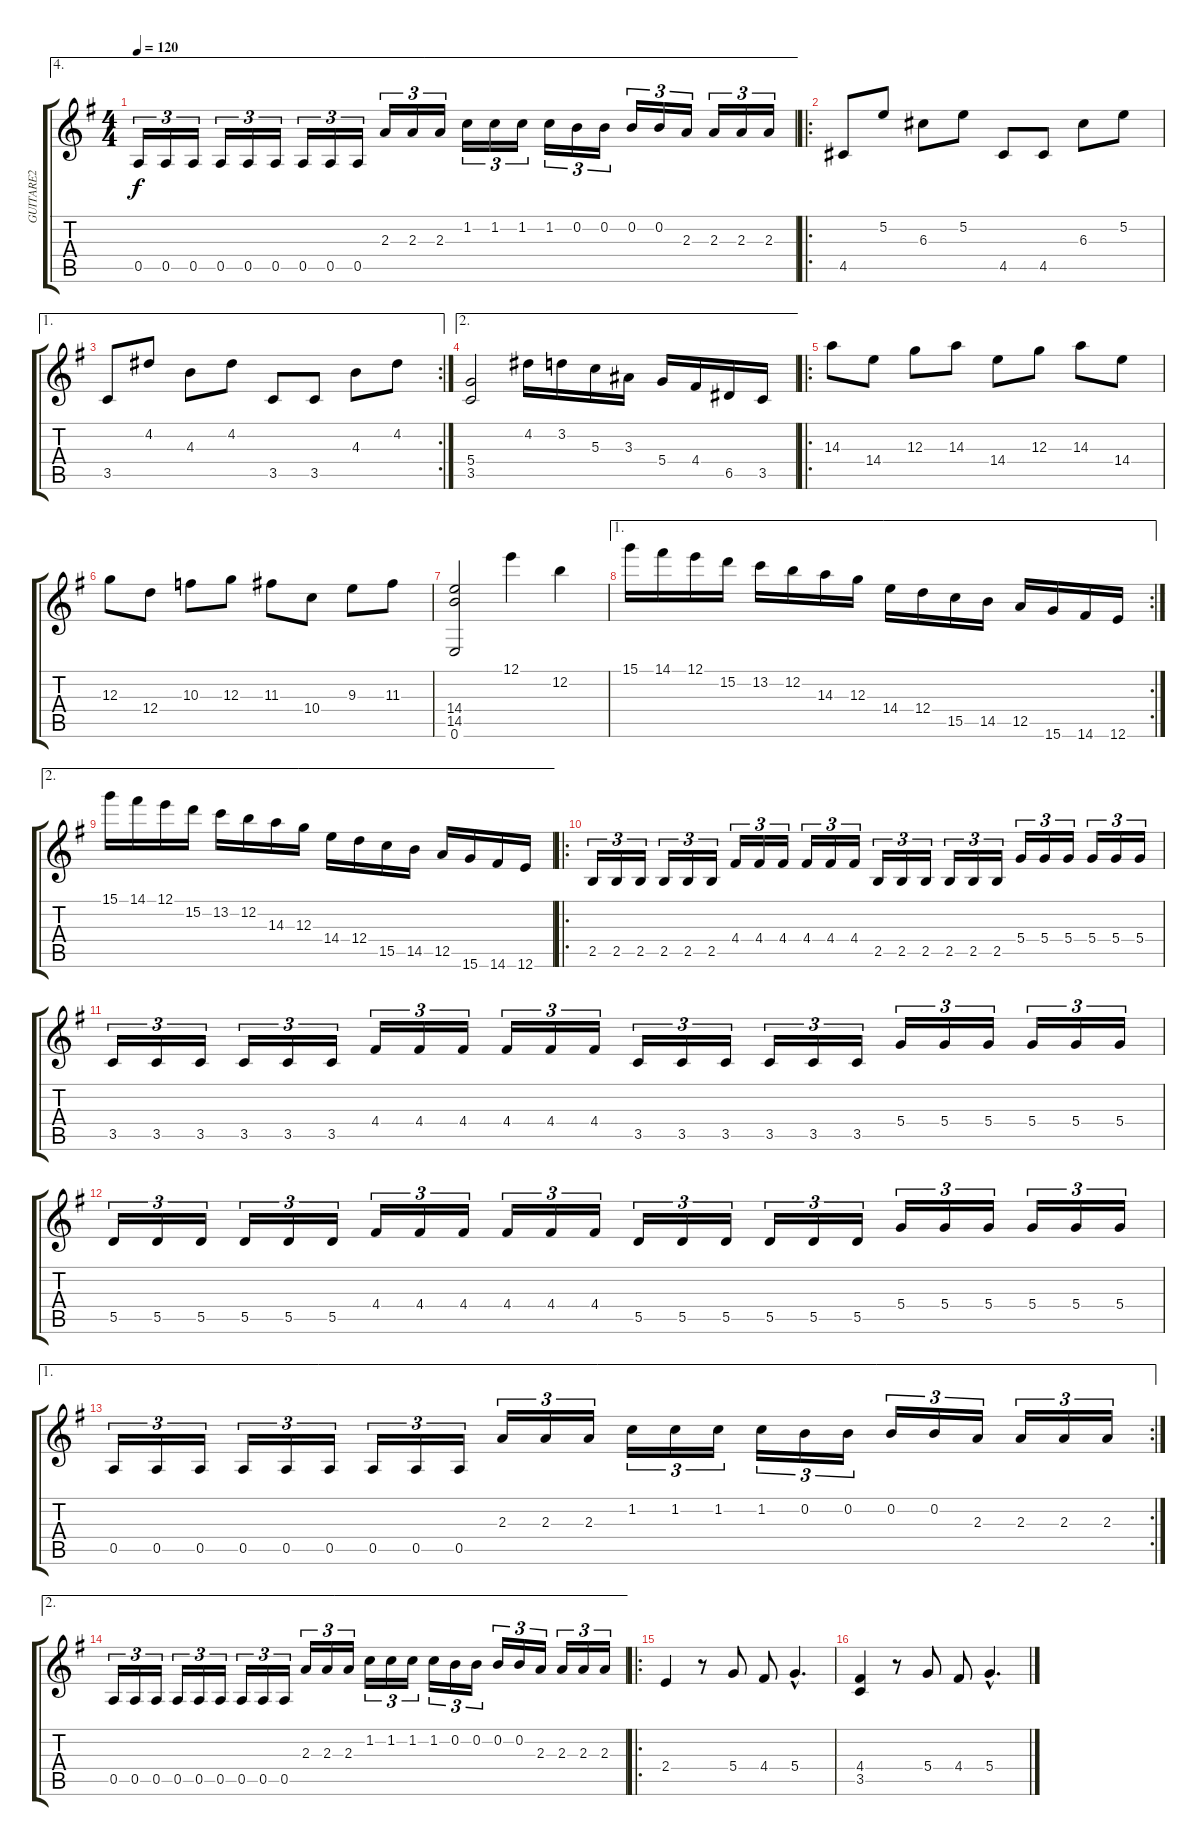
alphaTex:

\track ("GUITARE2" "GUITARE2") {instrument distortionguitar}
\staff {score tabs}
\tuning (E4 B3 G3 D3 A2 E2) {hide}
\ae 4
\ts (4 4)
\tempo 120
\clef g2
\ks g
0.5.16{tu (3 2) dy f} 0.5.16{tu (3 2)} 0.5.16{tu (3 2)} 0.5.16{tu (3 2)} 0.5.16{tu (3 2)} 0.5.16{tu (3 2)} 0.5.16{tu (3 2)} 0.5.16{tu (3 2)} 0.5.16{tu (3 2)} 2.3.16{tu (3 2)} 2.3.16{tu (3 2)} 2.3.16{tu (3 2)} 1.2.16{tu (3 2)} 1.2.16{tu (3 2)} 1.2.16{tu (3 2)} 1.2.16{tu (3 2)} 0.2.16{tu (3 2)} 0.2.16{tu (3 2)} 0.2.16{tu (3 2)} 0.2.16{tu (3 2)} 2.3.16{tu (3 2)} 2.3.16{tu (3 2)} 2.3.16{tu (3 2)} 2.3.16{tu (3 2)} |
\ro
4.5.8 5.2.8 6.3.8 5.2.8 4.5.8 4.5.8 6.3.8 5.2.8 |
\ae 1
\rc 2
3.5.8 4.2.8 4.3.8 4.2.8 3.5.8 3.5.8 4.3.8 4.2.8 |
\ae 2
(5.4 3.5).2 4.2.16 3.2.16 5.3.16 3.3.16 5.4.16 4.4.16 6.5.16 3.5.16 |
\ro
14.3.8 14.4.8 12.3.8 14.3.8 14.4.8 12.3.8 14.3.8 14.4.8 |
12.3.8 12.4.8 10.3.8 12.3.8 11.3.8 10.4.8 9.3.8 11.3.8 |
(14.4 14.5 0.6).2 12.1.4 12.2.4 |
\ae 1
\rc 2
15.1.16 14.1.16 12.1.16 15.2.16 13.2.16 12.2.16 14.3.16 12.3.16 14.4.16 12.4.16 15.5.16 14.5.16 12.5.16 15.6.16 14.6.16 12.6.16 |
\ae 2
15.1.16 14.1.16 12.1.16 15.2.16 13.2.16 12.2.16 14.3.16 12.3.16 14.4.16 12.4.16 15.5.16 14.5.16 12.5.16 15.6.16 14.6.16 12.6.16 |
\ro
2.5.16{tu (3 2)} 2.5.16{tu (3 2)} 2.5.16{tu (3 2)} 2.5.16{tu (3 2)} 2.5.16{tu (3 2)} 2.5.16{tu (3 2)} 4.4.16{tu (3 2)} 4.4.16{tu (3 2)} 4.4.16{tu (3 2)} 4.4.16{tu (3 2)} 4.4.16{tu (3 2)} 4.4.16{tu (3 2)} 2.5.16{tu (3 2)} 2.5.16{tu (3 2)} 2.5.16{tu (3 2)} 2.5.16{tu (3 2)} 2.5.16{tu (3 2)} 2.5.16{tu (3 2)} 5.4.16{tu (3 2)} 5.4.16{tu (3 2)} 5.4.16{tu (3 2)} 5.4.16{tu (3 2)} 5.4.16{tu (3 2)} 5.4.16{tu (3 2)} |
3.5.16{tu (3 2)} 3.5.16{tu (3 2)} 3.5.16{tu (3 2)} 3.5.16{tu (3 2)} 3.5.16{tu (3 2)} 3.5.16{tu (3 2)} 4.4.16{tu (3 2)} 4.4.16{tu (3 2)} 4.4.16{tu (3 2)} 4.4.16{tu (3 2)} 4.4.16{tu (3 2)} 4.4.16{tu (3 2)} 3.5.16{tu (3 2)} 3.5.16{tu (3 2)} 3.5.16{tu (3 2)} 3.5.16{tu (3 2)} 3.5.16{tu (3 2)} 3.5.16{tu (3 2)} 5.4.16{tu (3 2)} 5.4.16{tu (3 2)} 5.4.16{tu (3 2)} 5.4.16{tu (3 2)} 5.4.16{tu (3 2)} 5.4.16{tu (3 2)} |
5.5.16{tu (3 2)} 5.5.16{tu (3 2)} 5.5.16{tu (3 2)} 5.5.16{tu (3 2)} 5.5.16{tu (3 2)} 5.5.16{tu (3 2)} 4.4.16{tu (3 2)} 4.4.16{tu (3 2)} 4.4.16{tu (3 2)} 4.4.16{tu (3 2)} 4.4.16{tu (3 2)} 4.4.16{tu (3 2)} 5.5.16{tu (3 2)} 5.5.16{tu (3 2)} 5.5.16{tu (3 2)} 5.5.16{tu (3 2)} 5.5.16{tu (3 2)} 5.5.16{tu (3 2)} 5.4.16{tu (3 2)} 5.4.16{tu (3 2)} 5.4.16{tu (3 2)} 5.4.16{tu (3 2)} 5.4.16{tu (3 2)} 5.4.16{tu (3 2)} |
\ae 1
\rc 2
0.5.16{tu (3 2)} 0.5.16{tu (3 2)} 0.5.16{tu (3 2)} 0.5.16{tu (3 2)} 0.5.16{tu (3 2)} 0.5.16{tu (3 2)} 0.5.16{tu (3 2)} 0.5.16{tu (3 2)} 0.5.16{tu (3 2)} 2.3.16{tu (3 2)} 2.3.16{tu (3 2)} 2.3.16{tu (3 2)} 1.2.16{tu (3 2)} 1.2.16{tu (3 2)} 1.2.16{tu (3 2)} 1.2.16{tu (3 2)} 0.2.16{tu (3 2)} 0.2.16{tu (3 2)} 0.2.16{tu (3 2)} 0.2.16{tu (3 2)} 2.3.16{tu (3 2)} 2.3.16{tu (3 2)} 2.3.16{tu (3 2)} 2.3.16{tu (3 2)} |
\ae 2
0.5.16{tu (3 2)} 0.5.16{tu (3 2)} 0.5.16{tu (3 2)} 0.5.16{tu (3 2)} 0.5.16{tu (3 2)} 0.5.16{tu (3 2)} 0.5.16{tu (3 2)} 0.5.16{tu (3 2)} 0.5.16{tu (3 2)} 2.3.16{tu (3 2)} 2.3.16{tu (3 2)} 2.3.16{tu (3 2)} 1.2.16{tu (3 2)} 1.2.16{tu (3 2)} 1.2.16{tu (3 2)} 1.2.16{tu (3 2)} 0.2.16{tu (3 2)} 0.2.16{tu (3 2)} 0.2.16{tu (3 2)} 0.2.16{tu (3 2)} 2.3.16{tu (3 2)} 2.3.16{tu (3 2)} 2.3.16{tu (3 2)} 2.3.16{tu (3 2)} |
\ro
2.4.4 r.8 5.4.8 4.4.8 5.4{hac}.4{d} |
(4.4 3.5).4 r.8 5.4.8 4.4.8 5.4{hac}.4{d}
